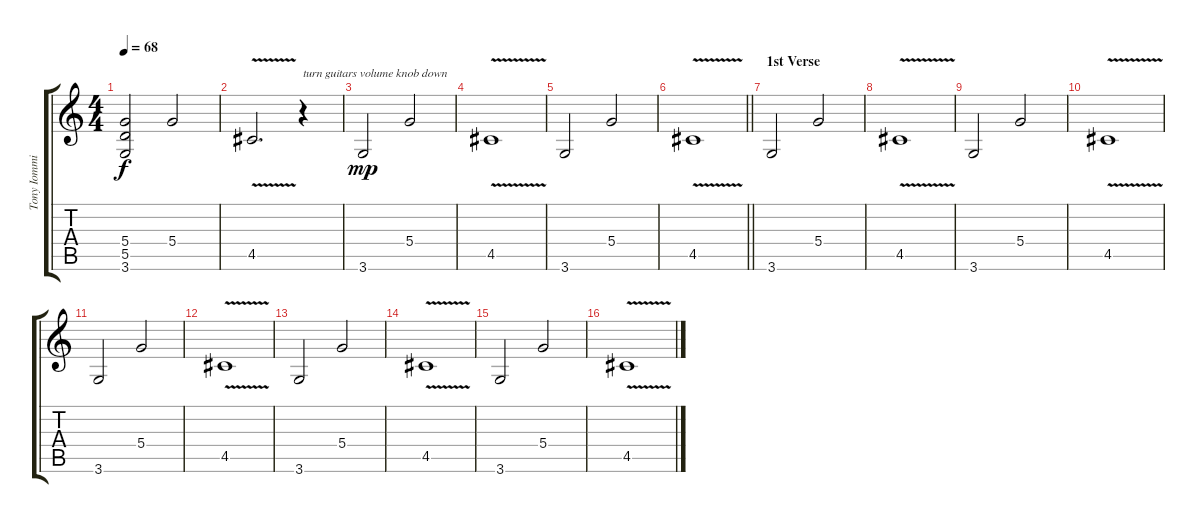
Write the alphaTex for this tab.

\track ("Tony Iommi Guitar 1" "Tony Iommi") {instrument distortionguitar}
\staff {score tabs}
\tuning (E4 B3 G3 D3 A2 E2) {hide}
\ts (4 4)
\tempo 68
\clef g2
\ks c
(5.4 5.5 3.6).2{dy f} 5.4.2 |
4.5{v}.2{d} r.4{txt "turn guitars volume knob down"} |
3.6.2{dy mp} 5.4.2 |
4.5{v}.1 |
3.6.2 5.4.2 |
\barLineRight lightlight
4.5{v}.1 |
\section ("" "1st Verse")
3.6.2 5.4.2 |
4.5{v}.1 |
3.6.2 5.4.2 |
4.5{v}.1 |
3.6.2 5.4.2 |
4.5{v}.1 |
3.6.2 5.4.2 |
4.5{v}.1 |
3.6.2 5.4.2 |
4.5{v}.1
